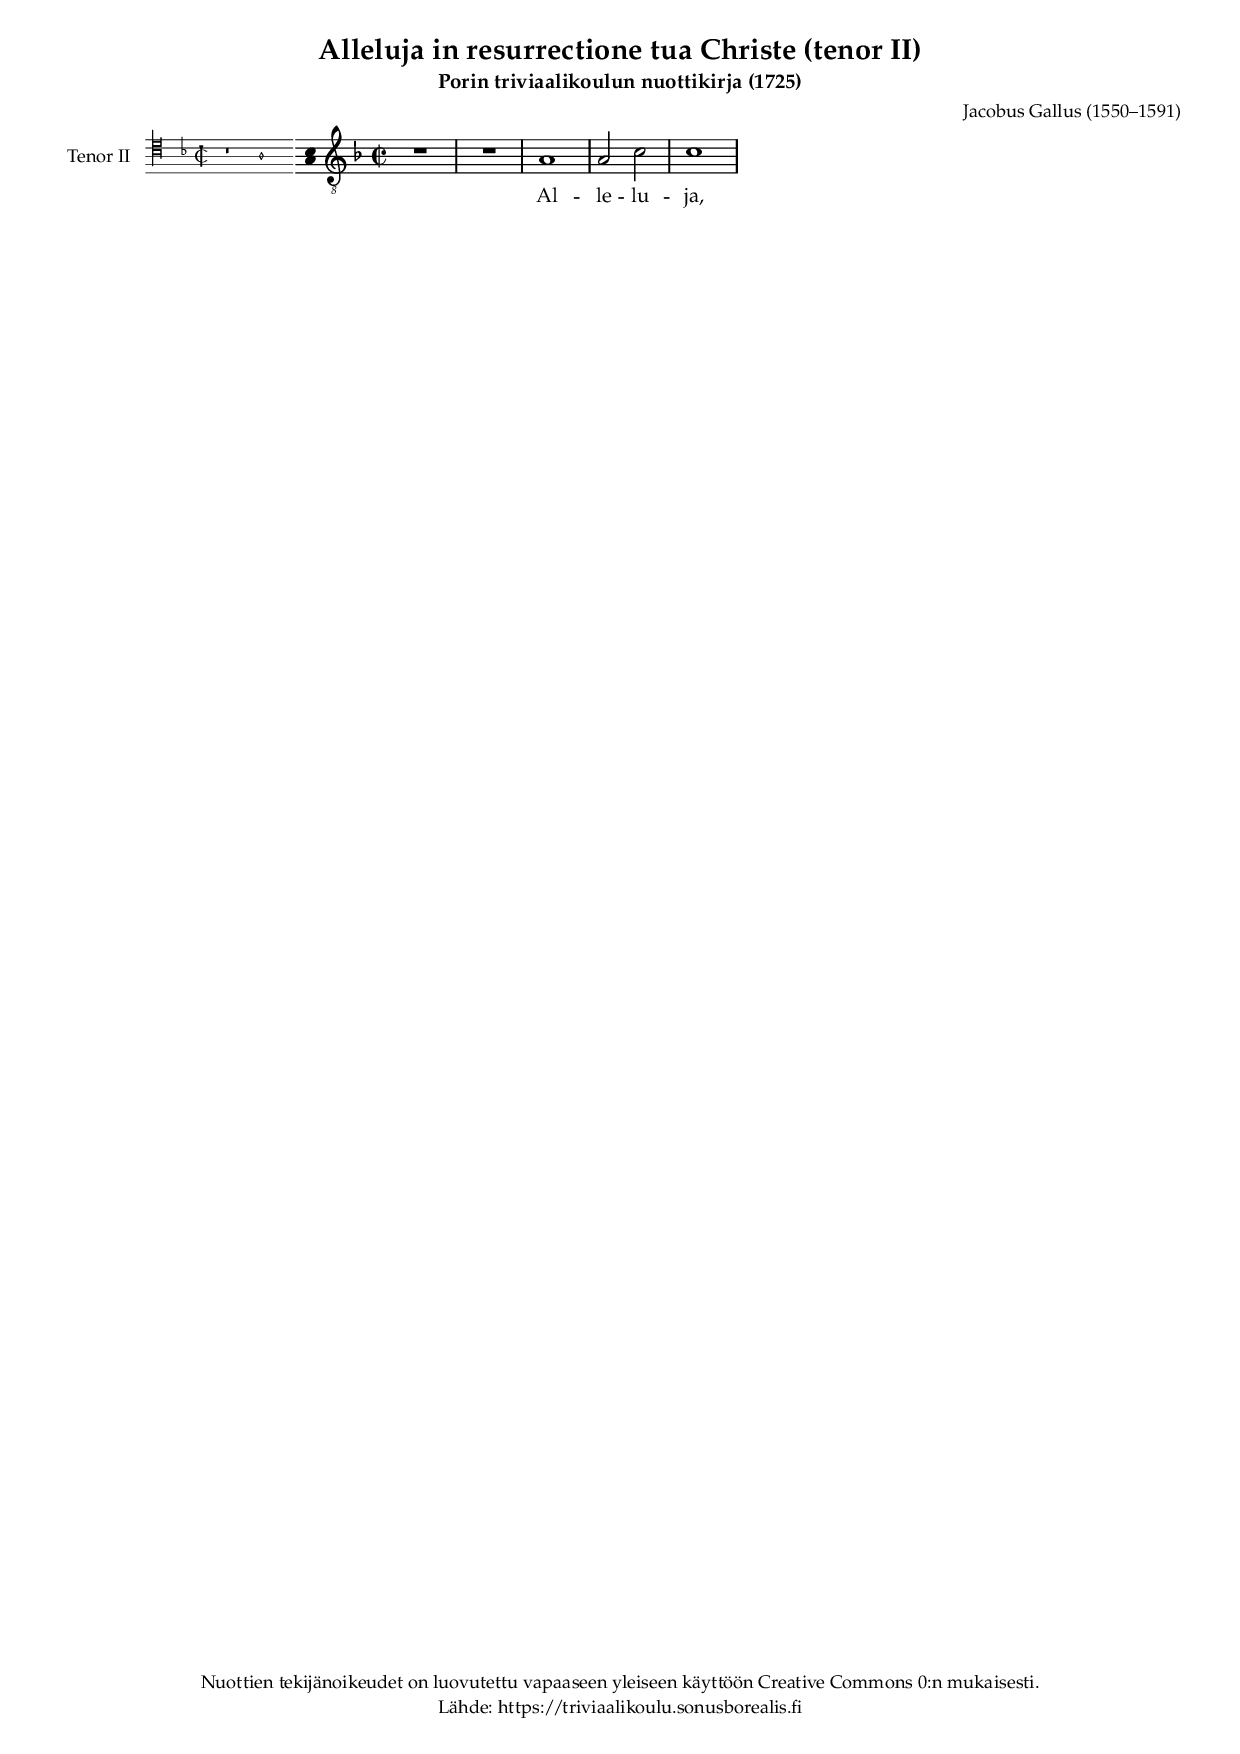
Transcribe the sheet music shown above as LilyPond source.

\version "2.19.49"
\include "suomi.ly"


\include "alleluja-in-resurrectione-tua-christe.header.ily"
stanzaOneLyricsChoirOne = \lyricmode {
    Al -- le -- lu -- ja, al -- le -- lu -- ja, 
    al -- le -- lu -- ja, al -- le -- lu -- ja, 
    al -- le -- lu -- ja __ _ _ _ _
    In re -- sur -- rec -- ti -- o -- ne tu -- a,
    Chris -- te, al -- le -- lu -- ja,

    al -- le -- lu -- ja, al -- le -- lu -- ja, 
    al -- le -- lu -- ja, al -- le -- lu -- ja, 
    al -- le -- lu -- ja.

    Sur -- re -- xit Do -- mi -- nus de
    se -- pul -- cro, al -- le -- lu -- ja, 
    al -- le -- lu -- ja, al -- le -- lu -- ja.

    Al -- le -- lu -- ja, al -- le -- lu -- ja, 
    al -- le -- lu -- ja.

    Ga -- vi -- si sunt  di -- sci -- pu -- li,
    al -- le -- lu -- ja, al -- le -- lu -- ja, 
    al -- le -- lu -- ja, 

    al -- le -- lu -- ja, __ _ _ _ _
    al -- le -- lu -- ja, __ _ _ _ _
    al -- le -- lu -- ja, __ _ _ _ _
    al -- le -- lu -- ja.
}



% Second choir

TenoreTwoMusic = \relative c' {
	\set Staff.instrumentName = #"Tenor II"
	\set Staff.shortInstrumentName = "T II"

	\incipit {
		\clef "mensural-c4" \key f \major \time 2/2
		r1 a1
	}

	\clef "treble_8"
	R1 | R | a1 | a2 c | c1 |
}


\header {
  title = "Alleluja in resurrectione tua Christe (tenor II)"
}

\score {
  \new StaffGroup = choirTwoStaff <<
    \new Staff <<
      \new Voice = "TenoreTwo" {
        \global
        \TenoreTwoMusic
      }
      \new Lyrics \lyricsto "TenoreTwo" {
       \stanzaOneLyricsChoirOne
      }
    >>
  >>

  \midi {
    \tempo 2 = 90
  }
  \layout {
    \context {
      \Staff
      \consists "Ambitus_engraver"
		
    }
    indent = 4\cm
    incipit-width = 2.5\cm
    \context {
     \Score
     \override VerticalAxisGroup.remove-first = ##t
    }
  }
}
